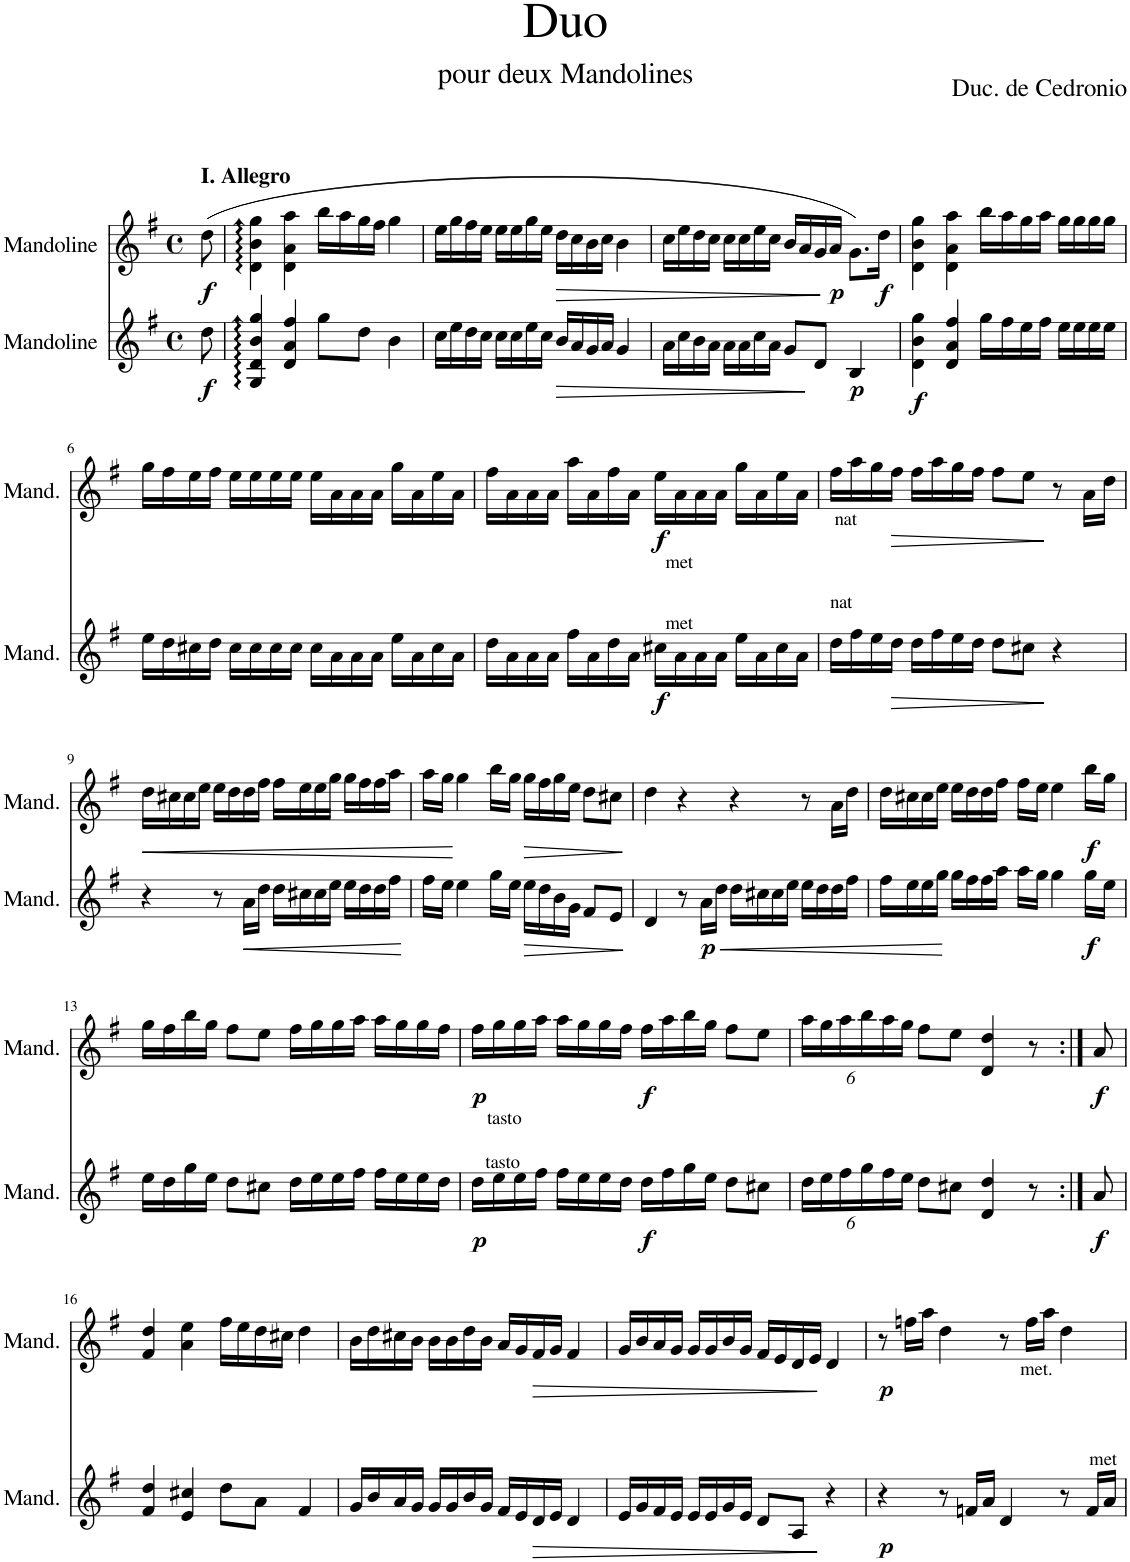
**kern	**dynam	**kern	**dynam
*part2	*part2	*part1	*part1
*staff2	*staff2	*staff1	*staff1
*I"Mandoline	*	*I"Mandoline	*
*I'Mand.	*	*I'Mand.	*
*clefG2	*	*clefG2	*
*k[f#]	*	*k[f#]	*
*M4/4	*	*M4/4	*
*met(c)	*	*met(c)	*
=1	=1	=1	=1
!	!	!LO:TX:a:B:t=I. Allegro	!
!	!LO:DY:b	!	!LO:DY:b
8dd\	f	(8dd\	f
=2	=2	=2	=2
4G/ 4d/ 4b/ 4gg/	.	4d\ 4b\ 4gg\	.
4d/ 4a/ 4ff#/	.	4d\ 4a\ 4aa\	.
8gg\L	.	16bb\LL	.
.	.	16aa\	.
8dd\J	.	16gg\	.
.	.	16ff#\JJ	.
4b\	.	4gg\	.
=3	=3	=3	=3
16cc\LL	.	16ee\LL	.
16ee\	.	16gg\	.
16dd\	.	16ff#\	.
16cc\JJ	.	16ee\JJ	.
16cc\LL	.	16ee\LL	.
16cc\	.	16ee\	.
16ee\	.	16gg\	.
16cc\JJ	.	16ee\JJ	.
!	!LO:HP:b	!	!LO:HP:b
16b/LL	>	16dd\LL	>
16a/	.	16cc\	.
16g/	.	16b\	.
16a/JJ	.	16cc\JJ	.
4g/	.	4b\	.
=4	=4	=4	=4
16a\LL	.	16cc\LL	.
16cc\	.	16ee\	.
16b\	.	16dd\	.
16a\JJ	.	16cc\JJ	.
16a\LL	.	16cc\LL	.
16a\	.	16cc\	.
16cc\	.	16ee\	.
16a\JJ	.	16cc\JJ	.
8g/L	.	16b/LL	.
.	.	16a/	.
8d/J	]	16g/	.
!	!	!	!LO:DY:n=1:b
.	.	16a/JJ	] p
!	!LO:DY:b	!	!
4B/	p	8.g\L)	.
!	!	!	!LO:DY:n=2:b
.	.	16dd\Jk	f
=5	=5	=5	=5
!	!LO:DY:b	!	!
4d\ 4b\ 4gg\	f	4d\ 4b\ 4gg\	.
4d/ 4a/ 4ff#/	.	4d\ 4a\ 4aa\	.
16gg\LL	.	16bb\LL	.
16ff#\	.	16aa\	.
16ee\	.	16gg\	.
16ff#\JJ	.	16aa\JJ	.
16ee\LL	.	16gg\LL	.
16ee\	.	16gg\	.
16ee\	.	16gg\	.
16ee\JJ	.	16gg\JJ	.
!!LO:LB:g=z
=6	=6	=6	=6
16ee\LL	.	16gg\LL	.
16dd\	.	16ff#\	.
16cc#X\	.	16ee\	.
16dd\JJ	.	16ff#\JJ	.
16cc#\LL	.	16ee\LL	.
16cc#\	.	16ee\	.
16cc#\	.	16ee\	.
16cc#\JJ	.	16ee\JJ	.
16cc#\LL	.	16ee\LL	.
16a\	.	16a\	.
16a\	.	16a\	.
16a\JJ	.	16a\JJ	.
16ee\LL	.	16gg\LL	.
16a\	.	16a\	.
16cc#\	.	16ee\	.
16a\JJ	.	16a\JJ	.
=7	=7	=7	=7
16dd\LL	.	16ff#\LL	.
16a\	.	16a\	.
16a\	.	16a\	.
16a\JJ	.	16a\JJ	.
16ff#\LL	.	16aa\LL	.
16a\	.	16a\	.
16dd\	.	16ff#\	.
16a\JJ	.	16a\JJ	.
!	!	!LO:TX:b:t=met	!
!	!	!LO:TX:b:t=met	!
!	!LO:DY:b	!	!LO:DY:b
16cc#X\LL	f	16ee\LL	f
16a\	.	16a\	.
16a\	.	16a\	.
16a\JJ	.	16a\JJ	.
16ee\LL	.	16gg\LL	.
16a\	.	16a\	.
16cc#\	.	16ee\	.
16a\JJ	.	16a\JJ	.
=8	=8	=8	=8
!	!	!LO:TX:b:t=nat	!
!	!	!LO:TX:b:t=nat	!
16dd\LL	.	16ff#\LL	.
16ff#\	.	16aa\	.
16ee\	.	16gg\	.
!	!LO:HP:b	!	!LO:HP:b
16dd\JJ	>	16ff#\JJ	>
16dd\LL	.	16ff#\LL	.
16ff#\	.	16aa\	.
16ee\	.	16gg\	.
16dd\JJ	.	16ff#\JJ	.
8dd\L	.	8ff#\L	.
8cc#X\J	.	8ee\J	.
4r	]	8r	]
.	.	16a\LL	.
.	.	16dd\JJ	.
!!LO:LB:g=z
=9	=9	=9	=9
!	!	!	!LO:HP:b
4r	.	16dd\LL	<
.	.	16cc#X\	.
.	.	16cc#\	.
.	.	16ee\JJ	.
8r	.	16ee\LL	.
.	.	16dd\	.
!	!LO:HP:b	!	!
16a\LL	<	16dd\	.
16dd\JJ	.	16ff#\JJ	.
16dd\LL	.	16ff#\LL	.
16cc#X\	.	16ee\	.
16cc#\	.	16ee\	.
16ee\JJ	.	16gg\JJ	.
16ee\LL	.	16gg\LL	.
16dd\	.	16ff#\	.
16dd\	.	16ff#\	.
16ff#\JJ	.	16aa\JJ	.
.	[	.	[
=10	=10	=10	=10
16ff#\LL	.	16aa\LL	.
16ee\JJ	.	16gg\JJ	.
4ee\	.	4gg\	.
16gg\LL	.	16bb\LL	.
16ee\JJ	.	16gg\JJ	.
!	!LO:HP:b	!	!LO:HP:b
16ee\LL	>	16gg\LL	>
16dd\	.	16ff#\	.
16b\	.	16gg\	.
16g\JJ	.	16ee\JJ	.
8f#/L	.	8dd\L	.
8e/J	.	8cc#X\J	.
.	]	.	]
=11	=11	=11	=11
4d/	.	4dd\	.
8r	.	4r	.
!	!LO:HP:b	!	!
!	!LO:DY:n=1:b	!	!
16a\LL	< p	.	.
16dd\JJ	.	.	.
16dd\LL	.	4r	.
16cc#X\	.	.	.
16cc#\	.	.	.
16ee\JJ	.	.	.
16ee\LL	.	8r	.
16dd\	.	.	.
16dd\	.	16a\LL	.
16ff#\JJ	.	16dd\JJ	.
=12	=12	=12	=12
16ff#\LL	.	16dd\LL	.
16ee\	.	16cc#X\	.
16ee\	.	16cc#\	.
16gg\JJ	.	16ee\JJ	.
16gg\LL	[	16ee\LL	.
16ff#\	.	16dd\	.
16ff#\	.	16dd\	.
16aa\JJ	.	16ff#\JJ	.
16aa\LL	.	16ff#\LL	.
16gg\JJ	.	16ee\JJ	.
4gg\	.	4ee\	.
!	!LO:DY:b	!	!LO:DY:b
16gg\LL	f	16bb\LL	f
16ee\JJ	.	16gg\JJ	.
!!LO:LB:g=z
=13	=13	=13	=13
16ee\LL	.	16gg\LL	.
16dd\	.	16ff#\	.
16gg\	.	16bb\	.
16ee\JJ	.	16gg\JJ	.
8dd\L	.	8ff#\L	.
8cc#X\J	.	8ee\J	.
16dd\LL	.	16ff#\LL	.
16ee\	.	16gg\	.
16ee\	.	16gg\	.
16ff#\JJ	.	16aa\JJ	.
16ff#\LL	.	16aa\LL	.
16ee\	.	16gg\	.
16ee\	.	16gg\	.
16dd\JJ	.	16ff#\JJ	.
=14	=14	=14	=14
!	!	!LO:TX:b:t=tasto	!
!	!	!LO:TX:b:t=tasto	!
!	!LO:DY:b	!	!LO:DY:b
16dd\LL	p	16ff#\LL	p
16ee\	.	16gg\	.
16ee\	.	16gg\	.
16ff#\JJ	.	16aa\JJ	.
16ff#\LL	.	16aa\LL	.
16ee\	.	16gg\	.
16ee\	.	16gg\	.
16dd\JJ	.	16ff#\JJ	.
!	!LO:DY:b	!	!LO:DY:b
16dd\LL	f	16ff#\LL	f
16ff#\	.	16aa\	.
16gg\	.	16bb\	.
16ee\JJ	.	16gg\JJ	.
8dd\L	.	8ff#\L	.
8cc#X\J	.	8ee\J	.
=15	=15	=15	=15
*Xbrackettup	*	*Xbrackettup	*
24dd\LL	.	24aa\LL	.
24ee\	.	24gg\	.
24ff#\	.	24aa\	.
24gg\	.	24bb\	.
24ff#\	.	24aa\	.
24ee\JJ	.	24gg\JJ	.
8dd\L	.	8ff#\L	.
8cc#X\J	.	8ee\J	.
4d/ 4dd/	.	4d/ 4dd/	.
8r	.	8r	.
!	!LO:DY:b	!	!LO:DY:b
8a/	f	8a/	f
!!LO:LB:g=z
=16	=16	=16	=16
4f#/ 4dd/	.	4f#/ 4dd/	.
4e/ 4cc#X/	.	4a\ 4ee\	.
8dd\L	.	16ff#\LL	.
.	.	16ee\	.
8a\J	.	16dd\	.
.	.	16cc#X\JJ	.
4f#/	.	4dd\	.
=17	=17	=17	=17
16g/LL	.	16b\LL	.
16b/	.	16dd\	.
16a/	.	16cc#X\	.
16g/JJ	.	16b\JJ	.
16g/LL	.	16b\LL	.
16g/	.	16b\	.
16b/	.	16dd\	.
16g/JJ	.	16b\JJ	.
16f#/LL	.	16a/LL	.
16e/	.	16g/	.
!	!LO:HP:b	!	!LO:HP:b
16d/	>	16f#/	>
16e/JJ	.	16g/JJ	.
4d/	.	4f#/	.
=18	=18	=18	=18
16e/LL	.	16g/LL	.
16g/	.	16b/	.
16f#/	.	16a/	.
16e/JJ	.	16g/JJ	.
16e/LL	.	16g/LL	.
16e/	.	16g/	.
16g/	.	16b/	.
16e/JJ	.	16g/JJ	.
8d/L	.	16f#/LL	.
.	.	16e/	.
8A/J	.	16d/	.
.	.	16e/JJ	.
4r	]	4d/	]
=19	=19	=19	=19
!	!LO:DY:b	!	!LO:DY:b
*	*	*^	*
4r	p	8r	2..ryy	p
.	.	16ffn\LL	.	.
.	.	16aa\JJ	.	.
8r	.	4dd\	.	.
16fn/LL	.	.	.	.
16a/JJ	.	.	.	.
4d/	.	8r	.	.
!	!	!LO:TX:b:t=met.	!	!
.	.	16ff\LL	.	.
.	.	16aa\JJ	.	.
8r	.	4dd\	.	.
!	!	!	!LO:TX:b:t=met	!
16f/LL	.	.	8ryy	.
16a/JJ	.	.	.	.
*	*	*v	*v	*
=	=	=	=
*-	*-	*-	*-
